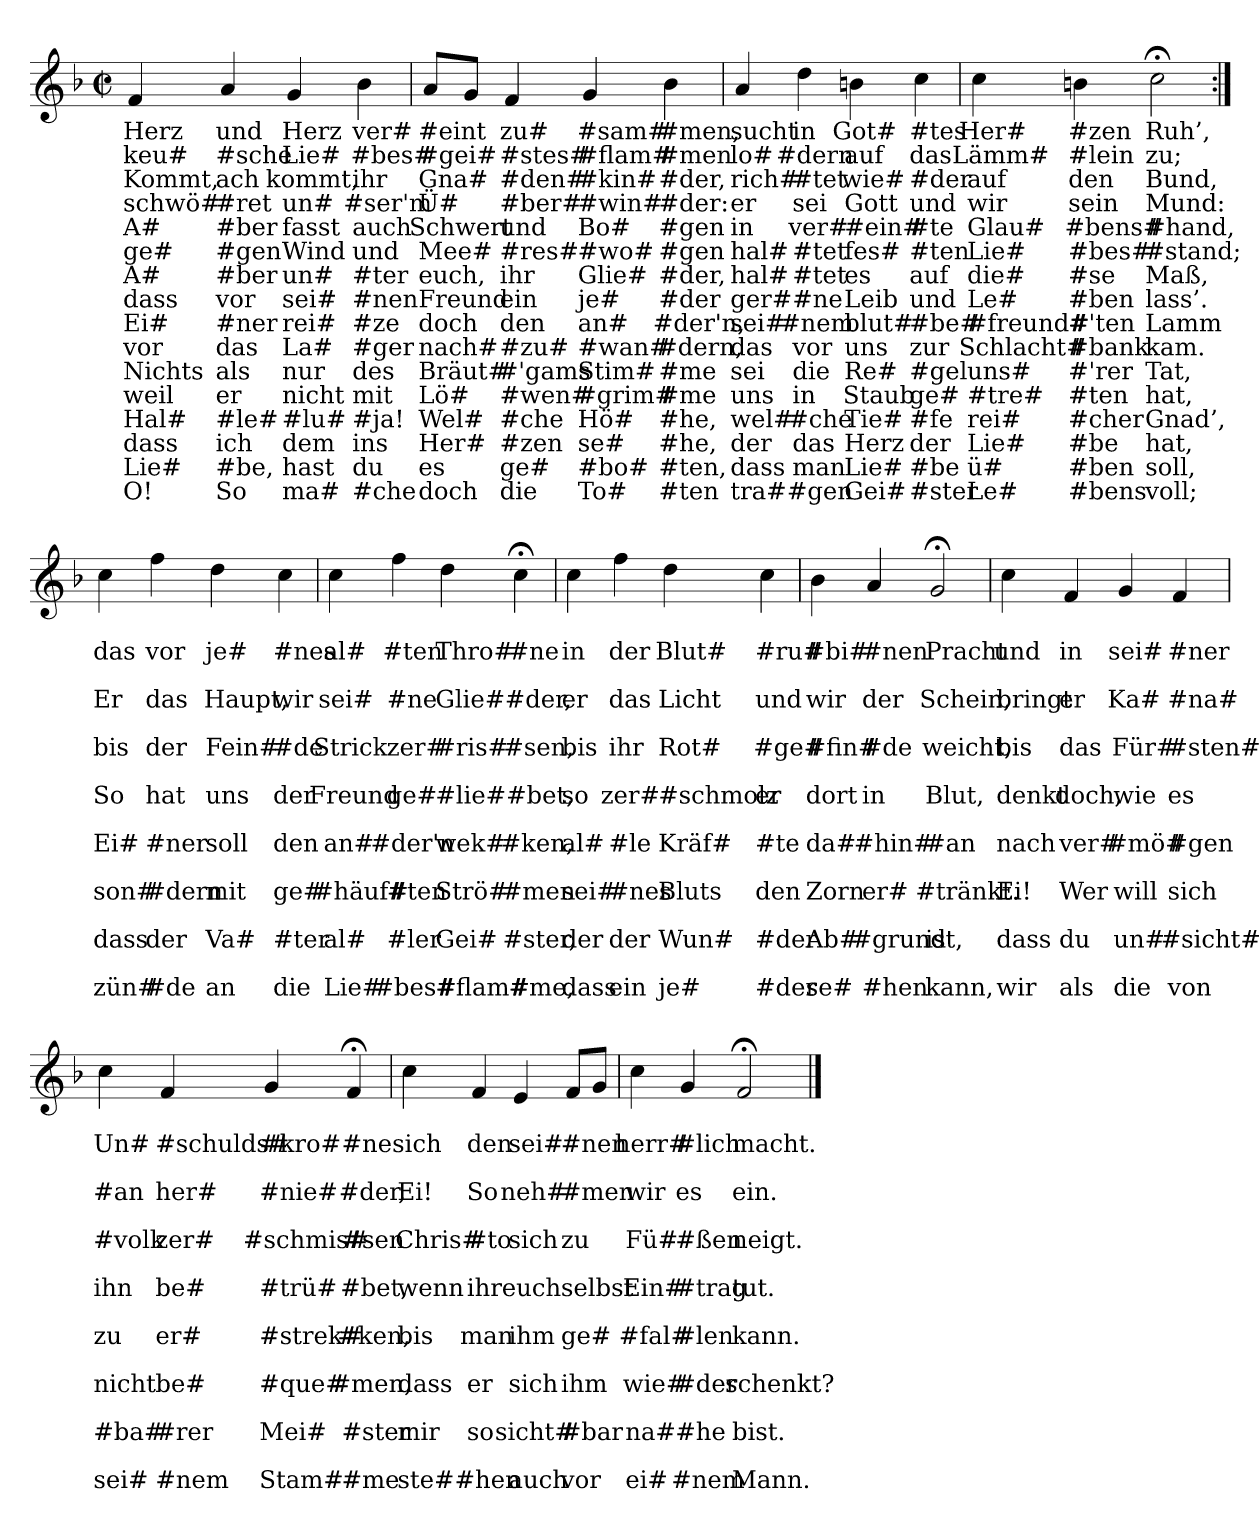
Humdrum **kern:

**kern	**text	**text	**text	**text	**text	**text	**text	**text	**text	**text	**text	**text	**text	**text	**text	**text
*part1	*part1	*part1	*part1	*part1	*part1	*part1	*part1	*part1	*part1	*part1	*part1	*part1	*part1	*part1	*part1	*part1
*staff1	*staff1	*staff1	*staff1	*staff1	*staff1	*staff1	*staff1	*staff1	*staff1	*staff1	*staff1	*staff1	*staff1	*staff1	*staff1	*staff1
*clefG2	*	*	*	*	*	*	*	*	*	*	*	*	*	*	*	*
*k[b-]	*	*	*	*	*	*	*	*	*	*	*	*	*	*	*	*
*M4/2	*	*	*	*	*	*	*	*	*	*	*	*	*	*	*	*
*met(c|)	*	*	*	*	*	*	*	*	*	*	*	*	*	*	*	*
=	=	=	=	=	=	=	=	=	=	=	=	=	=	=	=	=
4f	Herz	keu#	Kommt,	schwö#	A#	ge#	A#	dass	Ei#	vor	Nichts	weil	Hal#	dass	Lie#	O!
4a	und	#sche	ach	#ret	#ber	#gen	#ber	vor	#ner	das	als	er	#le#	ich	#be,	So
4g	Herz	Lie#	kommt,	un#	fasst	Wind	un#	sei#	rei#	La#	nur	nicht	#lu#	dem	hast	ma#
4b-	ver#	#bes#	ihr	#ser'm	auch	und	#ter	#nen	#ze	#ger	des	mit	#ja!	ins	du	#che
=	=	=	=	=	=	=	=	=	=	=	=	=	=	=	=	=
8aL	#eint	#gei#	Gna#	Ü#	Schwert	Mee#	euch,	Freund	doch	nach#	Bräut#	Lö#	Wel#	Her#	es	doch
8gJ	.	.	.	.	.	.	.	.	.	.	.	.	.	.	.	.
4f	zu#	#stes#	#den#	#ber#	und	#res#	ihr	ein	den	#zu#	#'gams	#wen#	#che	#zen	ge#	die
4g	#sam#	#flam#	#kin#	#win#	Bo#	#wo#	Glie#	je#	an#	#wan#	Stim#	#grim#	Hö#	se#	#bo#	To#
4b-	#men,	#men	#der,	#der:	#gen	#gen	#der,	#der	#der'n,	#dern,	#me	#me	#he,	#he,	#ten,	#ten
=	=	=	=	=	=	=	=	=	=	=	=	=	=	=	=	=
4a	sucht	lo#	rich#	er	in	hal#	hal#	ger#	sei#	das	sei	uns	wel#	der	dass	tra#
4dd	in	#dern	#tet	sei	ver#	#tet	#tet	#ne	#nem	vor	die	in	#che	das	man	#gen
4bn	Got#	auf	wie#	Gott	#ein#	fes#	es	Leib	blut#	uns	Re#	Staub	Tie#	Herz	Lie#	Gei#
4cc	#tes	das	#der	und	#te	#ten	auf	und	#be#	zur	#gel	ge#	#fe	der	#be	#ster
=	=	=	=	=	=	=	=	=	=	=	=	=	=	=	=	=
4cc	Her#	Lämm#	auf	wir	Glau#	Lie#	die#	Le#	#freund#	Schlacht#	uns#	#tre#	rei#	Lie#	ü#	Le#
4bn	#zen	#lein	den	sein	#bens#	#bes#	#se	#ben	#'ten	#bank	#'rer	#ten	#cher	#be	#ben	#bens
2cc;<	Ruh’,	zu;	Bund,	Mund:	#hand,	#stand;	Maß,	lass’.	Lamm	kam.	Tat,	hat,	Gnad’,	hat,	soll,	voll;
=:|!	=:|!	=:|!	=:|!	=:|!	=:|!	=:|!	=:|!	=:|!	=:|!	=:|!	=:|!	=:|!	=:|!	=:|!	=:|!	=:|!
4cc	.	das	.	Er	.	bis	.	So	.	Ei#	.	son#	.	dass	.	zün#
4ff	.	vor	.	das	.	der	.	hat	.	#ner	.	#dern	.	der	.	#de
4dd	.	je#	.	Haupt,	.	Fein#	.	uns	.	soll	.	mit	.	Va#	.	an
4cc	.	#nes	.	wir	.	#de	.	der	.	den	.	ge#	.	#ter	.	die
=	=	=	=	=	=	=	=	=	=	=	=	=	=	=	=	=
4cc	.	al#	.	sei#	.	Strick	.	Freund	.	an#	.	#häuf#	.	al#	.	Lie#
4ff	.	#ten	.	#ne	.	zer#	.	ge#	.	#der'n	.	#ten	.	#ler	.	#bes#
4dd	.	Thro#	.	Glie#	.	#ris#	.	#lie#	.	wek#	.	Strö#	.	Gei#	.	#flam#
4cc;<	.	#ne	.	#der,	.	#sen,	.	#bet,	.	#ken,	.	#men	.	#ster,	.	#me,
=	=	=	=	=	=	=	=	=	=	=	=	=	=	=	=	=
4cc	.	in	.	er	.	bis	.	so	.	al#	.	sei#	.	der	.	dass
4ff	.	der	.	das	.	ihr	.	zer#	.	#le	.	#nes	.	der	.	ein
4dd	.	Blut#	.	Licht	.	Rot#	.	#schmolz	.	Kräf#	.	Bluts	.	Wun#	.	je#
4cc	.	#ru#	.	und	.	#ge#	.	er	.	#te	.	den	.	#der	.	#der
=	=	=	=	=	=	=	=	=	=	=	=	=	=	=	=	=
4b-	.	#bi#	.	wir	.	#fin#	.	dort	.	da#	.	Zorn	.	Ab#	.	se#
4a	.	#nen	.	der	.	#de	.	in	.	#hin#	.	er#	.	#grund	.	#hen
2g;<	.	Pracht	.	Schein,	.	weicht,	.	Blut,	.	#an	.	#tränkt.	.	ist,	.	kann,
=	=	=	=	=	=	=	=	=	=	=	=	=	=	=	=	=
4cc	.	und	.	bringt	.	bis	.	denkt	.	nach	.	Ei!	.	dass	.	wir
4f	.	in	.	er	.	das	.	doch,	.	ver#	.	Wer	.	du	.	als
4g	.	sei#	.	Ka#	.	Für#	.	wie	.	#mö#	.	will	.	un#	.	die
4f	.	#ner	.	#na#	.	#sten#	.	es	.	#gen	.	sich	.	#sicht#	.	von
=	=	=	=	=	=	=	=	=	=	=	=	=	=	=	=	=
4cc	.	Un#	.	#an	.	#volk	.	ihn	.	zu	.	nicht	.	#ba#	.	sei#
4f	.	#schulds#	.	her#	.	zer#	.	be#	.	er#	.	be#	.	#rer	.	#nem
4g	.	#kro#	.	#nie#	.	#schmis#	.	#trü#	.	#strek#	.	#que#	.	Mei#	.	Stam#
4f;<	.	#ne	.	#der,	.	#sen	.	#bet,	.	#ken,	.	#men,	.	#ster	.	#me
=	=	=	=	=	=	=	=	=	=	=	=	=	=	=	=	=
4cc	.	sich	.	Ei!	.	Chris#	.	wenn	.	bis	.	dass	.	mir	.	ste#
4f	.	den	.	So	.	#to	.	ihr	.	man	.	er	.	so	.	#hen
4e	.	sei#	.	neh#	.	sich	.	euch	.	ihm	.	sich	.	sicht#	.	auch
8fL	.	#nen	.	#men	.	zu	.	selbst	.	ge#	.	ihm	.	#bar	.	vor
8gJ	.	.	.	.	.	.	.	.	.	.	.	.	.	.	.	.
=	=	=	=	=	=	=	=	=	=	=	=	=	=	=	=	=
4cc	.	herr#	.	wir	.	Fü#	.	Ein#	.	#fal#	.	wie#	.	na#	.	ei#
4g	.	#lich	.	es	.	#ßen	.	#trag	.	#len	.	#der	.	#he	.	#nem
2f;<	.	macht.	.	ein.	.	neigt.	.	tut.	.	kann.	.	schenkt?	.	bist.	.	Mann.
==	==	==	==	==	==	==	==	==	==	==	==	==	==	==	==	==
*-	*-	*-	*-	*-	*-	*-	*-	*-	*-	*-	*-	*-	*-	*-	*-	*-
